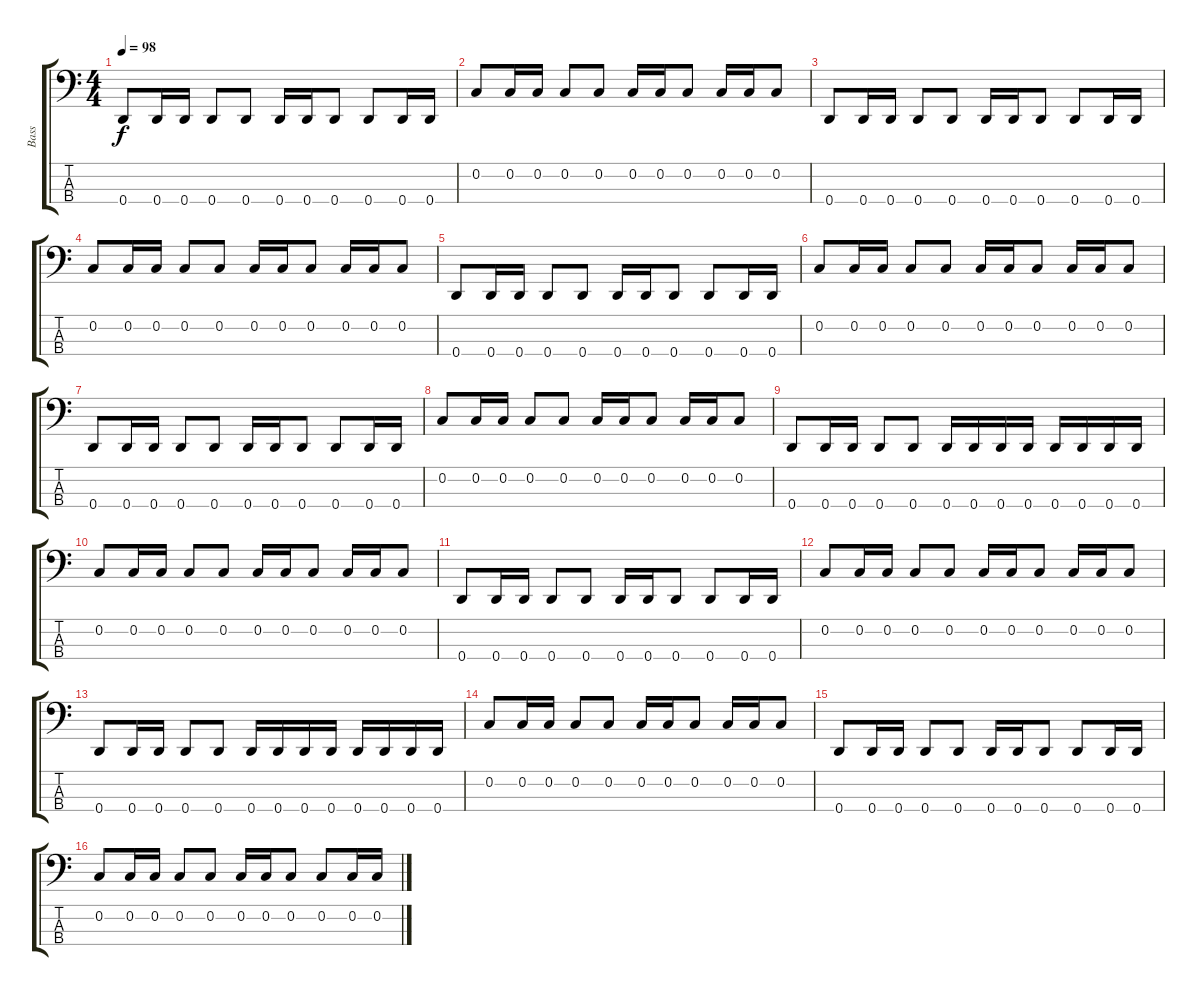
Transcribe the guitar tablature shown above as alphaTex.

\track ("Bass" "Bass") {instrument electricbassfinger}
\staff {score tabs}
\tuning (F2 C2 G1 D1) {hide}
\ts (4 4)
\tempo 98
\clef f4
\ks c
0.4.8{dy f} 0.4.16 0.4.16 0.4.8 0.4.8 0.4.16 0.4.16 0.4.8 0.4.8 0.4.16 0.4.16 |
0.2.8 0.2.16 0.2.16 0.2.8 0.2.8 0.2.16 0.2.16 0.2.8 0.2.16 0.2.16 0.2.8 |
0.4.8 0.4.16 0.4.16 0.4.8 0.4.8 0.4.16 0.4.16 0.4.8 0.4.8 0.4.16 0.4.16 |
0.2.8 0.2.16 0.2.16 0.2.8 0.2.8 0.2.16 0.2.16 0.2.8 0.2.16 0.2.16 0.2.8 |
0.4.8 0.4.16 0.4.16 0.4.8 0.4.8 0.4.16 0.4.16 0.4.8 0.4.8 0.4.16 0.4.16 |
0.2.8 0.2.16 0.2.16 0.2.8 0.2.8 0.2.16 0.2.16 0.2.8 0.2.16 0.2.16 0.2.8 |
0.4.8 0.4.16 0.4.16 0.4.8 0.4.8 0.4.16 0.4.16 0.4.8 0.4.8 0.4.16 0.4.16 |
0.2.8 0.2.16 0.2.16 0.2.8 0.2.8 0.2.16 0.2.16 0.2.8 0.2.16 0.2.16 0.2.8 |
0.4.8 0.4.16 0.4.16 0.4.8 0.4.8 0.4.16 0.4.16 0.4.16 0.4.16 0.4.16 0.4.16 0.4.16 0.4.16 |
0.2.8 0.2.16 0.2.16 0.2.8 0.2.8 0.2.16 0.2.16 0.2.8 0.2.16 0.2.16 0.2.8 |
0.4.8 0.4.16 0.4.16 0.4.8 0.4.8 0.4.16 0.4.16 0.4.8 0.4.8 0.4.16 0.4.16 |
0.2.8 0.2.16 0.2.16 0.2.8 0.2.8 0.2.16 0.2.16 0.2.8 0.2.16 0.2.16 0.2.8 |
0.4.8 0.4.16 0.4.16 0.4.8 0.4.8 0.4.16 0.4.16 0.4.16 0.4.16 0.4.16 0.4.16 0.4.16 0.4.16 |
0.2.8 0.2.16 0.2.16 0.2.8 0.2.8 0.2.16 0.2.16 0.2.8 0.2.16 0.2.16 0.2.8 |
0.4.8 0.4.16 0.4.16 0.4.8 0.4.8 0.4.16 0.4.16 0.4.8 0.4.8 0.4.16 0.4.16 |
0.2.8 0.2.16 0.2.16 0.2.8 0.2.8 0.2.16 0.2.16 0.2.8 0.2.8 0.2.16 0.2.16
